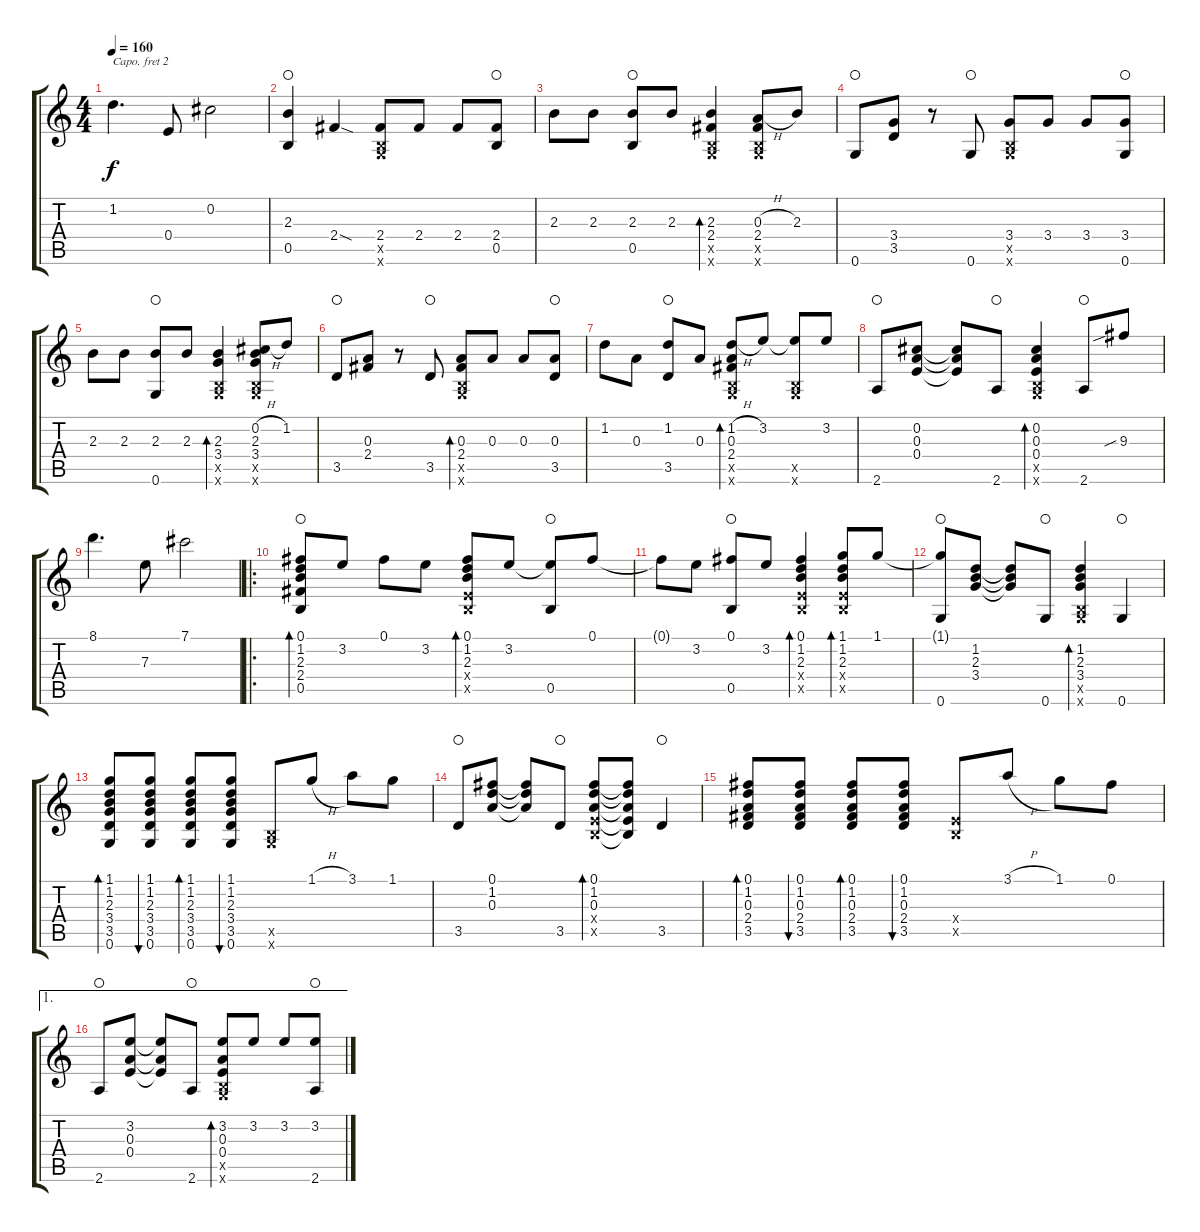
\track "" {instrument acousticguitarsteel}
\staff {score tabs}
\capo 2
\tuning (E4 B3 G3 D3 A2 F2) {hide}
\ts (4 4)
\tempo 160
\clef g2
\ks c
1.2.4{d dy f} 0.4.8 0.2.2 |
(2.3 0.5).4{waho} 2.4{sod}.4 (2.4 0.5{x} 0.6{x}).8 2.4.8 2.4.8 (2.4 0.5).8{waho} |
2.3.8 2.3.8 (2.3 0.5).8{waho} 2.3.8 (2.3 2.4 0.5{x} 0.6{x}).4{bd 60} (0.3{h} 2.4 0.5{x} 0.6{x}).8 2.3.8 |
0.6.8{waho} (3.4 3.5).8 r.8 0.6.8{waho} (3.4 0.5{x} 0.6{x}).8 3.4.8 3.4.8 (3.4 0.6).8{waho} |
2.3.8 2.3.8 (2.3 0.6).8{waho} 2.3.8 (2.3 3.4 0.5{x} 0.6{x}).4{bd 60} (0.2{h} 2.3 3.4 0.5{x} 0.6{x}).8 1.2.8 |
3.5.8{waho} (0.3 2.4).8 r.8 3.5.8{waho} (0.3 2.4 0.5{x} 0.6{x}).8{bd 60} 0.3.8 0.3.8 (0.3 3.5).8{waho} |
1.2.8 0.3.8 (1.2 3.5).8{waho} 0.3.8 (1.2{h} 0.3 2.4 0.5{x} 0.6{x}).8{bd 60} 3.2.8 (3.2{t} 0.5{x} 0.6{x}).8 3.2.8 |
2.6.8{waho} (0.2 0.3 0.4).8 (0.2{t} 0.3{t} 0.4{t}).8 2.6.8{waho} (0.2 0.3 0.4 0.5{x} 0.6{x}).4{bd 60} 2.6.8{waho} 9.3{sib}.8 |
8.1.4{d} 7.3.8 7.1.2 |
\ro
(0.1 1.2 2.3 2.4 0.5).8{bd 60 waho} 3.2.8 0.1.8 3.2.8 (0.1 1.2 2.3 0.4{x} 0.5{x}).8{bd 60} 3.2.8 (3.2{t} 0.5).8{waho} 0.1.8 |
0.1{t}.8 3.2.8 (0.1 0.5).8{waho} 3.2.8 (0.1 1.2 2.3 0.4{x} 0.5{x}).4{bd 60} (1.1 1.2 2.3 0.4{x} 0.5{x}).8{bd 60} 1.1.8 |
(1.1{t} 0.6).8{waho} (1.2 2.3 3.4).8 (1.2{t} 2.3{t} 3.4{t}).8 0.6.8{waho} (1.2 2.3 3.4 0.5{x} 0.6{x}).4{bd 60} 0.6.4{waho} |
(1.1 1.2 2.3 3.4 3.5 0.6).8{bd 60} (1.1 1.2 2.3 3.4 3.5 0.6).8{bu 60} (1.1 1.2 2.3 3.4 3.5 0.6).8{bd 60} (1.1 1.2 2.3 3.4 3.5 0.6).8{bu 60} (0.5{x} 0.6{x}).8 1.1{h}.8 3.1.8 1.1.8 |
3.5.8{waho} (0.1 1.2 0.3).8 (0.1{t} 1.2{t} 0.3{t}).8 3.5.8{waho} (0.1 1.2 0.3 0.4{x} 0.5{x}).8{bd 60} (0.1{t} 1.2{t} 0.3{t} 0.4{t} 0.5{t}).8 3.5.4{waho} |
(0.1 1.2 0.3 2.4 3.5).8{bd 60} (0.1 1.2 0.3 2.4 3.5).8{bu 60} (0.1 1.2 0.3 2.4 3.5).8{bd 60} (0.1 1.2 0.3 2.4 3.5).8{bu 60} (0.4{x} 0.5{x}).8 3.1{h}.8 1.1.8 0.1.8 |
\ae 1
2.6.8{waho} (3.2 0.3 0.4).8 (3.2{t} 0.3{t} 0.4{t}).8 2.6.8{waho} (3.2 0.3 0.4 0.5{x} 0.6{x}).8{bd 60} 3.2.8 3.2.8 (3.2 2.6).8{waho}
